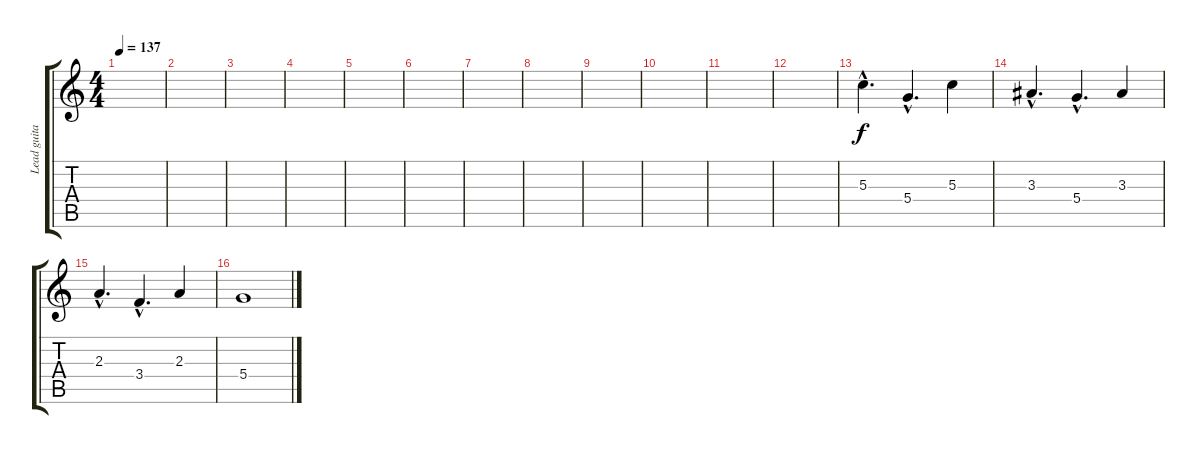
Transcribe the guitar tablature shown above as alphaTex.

\track ("Lead guitar" "Lead guita") {instrument acousticguitarsteel}
\staff {score tabs}
\tuning (E4 B3 G3 D3 A2 E2) {hide}
\ts (4 4)
\tempo 137
\clef g2
\ks c
|
|
|
|
|
|
|
|
|
|
|
|
5.3{hac}.4{d} 5.4{hac}.4{d} 5.3.4 |
3.3{hac}.4{d} 5.4{hac}.4{d} 3.3.4 |
2.3{hac}.4{d} 3.4{hac}.4{d} 2.3.4 |
5.4.1
